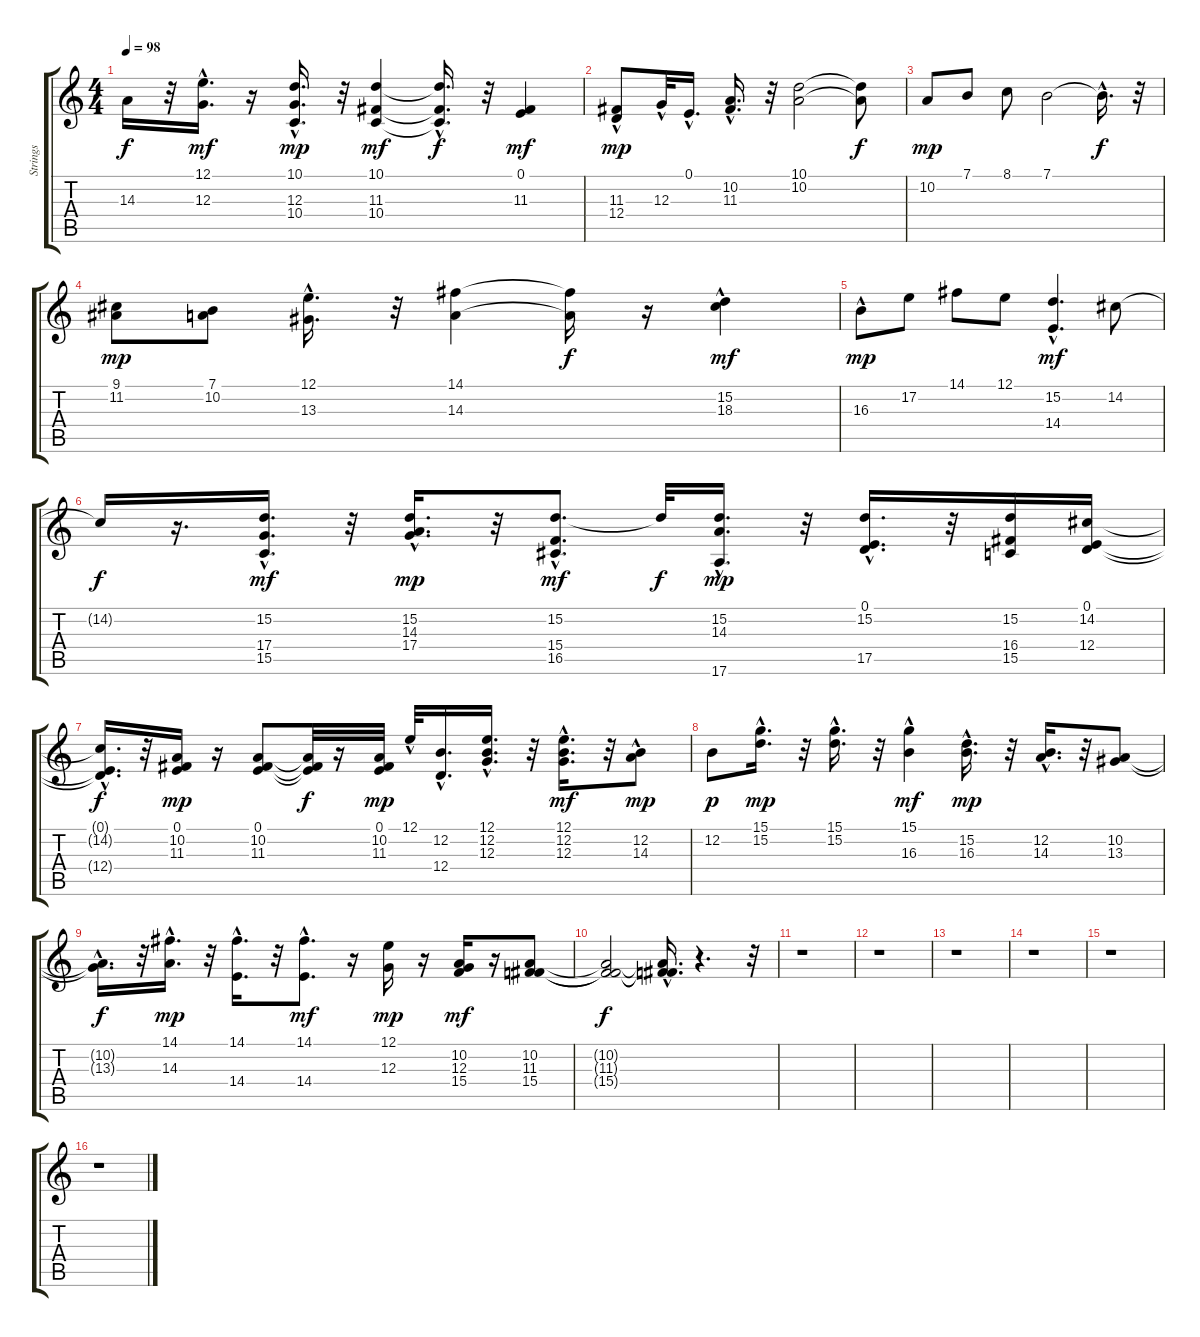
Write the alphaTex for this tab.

\track ("Strings" "Strings") {instrument stringensemble1}
\staff {score tabs}
\tuning (E4 B3 G3 D3 A2 E2) {hide}
\ts (4 4)
\tempo 98
\clef g2
\ks c
14.3{t}.16{dy f} r.32 (12.1 12.3{hac}).16{d dy mf} r.16 (10.1{hac} 12.3{hac} 10.4).16{d dy mp} r.32 (10.1 11.3 10.4).4{dy mf} (10.1{t} 11.3{hac t} 10.4{hac t}).16{d dy f} r.32 (0.1 11.3).4{dy mf} |
(11.3 12.4{hac}).8{dy mp} 12.3{hac}.32 0.1{hac}.16{d} (10.2{hac} 11.3).16{d} r.32 (10.1 10.2).2 (10.1{t} 10.2{t}).8{dy f} |
10.2.8{dy mp} 7.1.8 8.1.8 7.1.2 7.1{hac t}.16{d dy f} r.32 |
(9.1 11.2).8{dy mp} (7.1 10.2).8 (12.1{hac} 13.3{hac}).16{d} r.32 (14.1 14.3).4 (14.1{t} 14.3{t}).16{dy f} r.16 (15.2{hac} 18.3).4{dy mf} |
16.3{hac}.8{dy mp} 17.2.8 14.1.8 12.1.8 (15.2{hac} 14.4).4{d dy mf} 14.2.8 |
14.2{t}.16{dy f} r.16{d} (15.2{hac} 17.4{hac} 15.5{hac}).16{d dy mf} r.32 (15.2{hac} 14.3{hac} 17.4).16{d dy mp} r.32 (15.2{hac} 15.4{hac} 16.5{hac}).8{d dy mf} 15.2{t}.32{dy f} (15.2{hac} 14.3{hac} 17.6).16{d dy mp} r.32 (0.1 15.2{hac} 17.5).16{d} r.32 (15.2 16.4 15.5).16 (0.1 14.2 12.4).16 |
(0.1{hac t} 14.2{hac t} 12.4{hac t}).16{d dy f} r.32 (0.1 10.2 11.3).16{dy mp} r.16 (0.1 10.2 11.3).8 (0.1{t} 10.2{t} 11.3{t}).32{dy f} r.16 (0.1 10.2 11.3).32{dy mp} 12.1{hac}.32 (12.2{hac} 12.4{hac}).16{d} (12.1{hac} 12.2{hac} 12.3).16{d} r.32 (12.1{hac} 12.2{hac} 12.3{hac}).16{d dy mf} r.32 (12.2{hac} 14.3{hac}).8{dy mp} |
12.2.8{dy p} (15.1{hac} 15.2{hac}).16{d dy mp} r.32 (15.1{hac} 15.2{hac}).16{d} r.32 (15.1 16.3{hac}).4{dy mf} (15.2{hac} 16.3{hac}).16{d dy mp} r.32 (12.2{hac} 14.3{hac}).16{d} r.32 (10.2 13.3).8 |
(10.2{t} 13.3{hac t}).16{d dy f} r.32 (14.1{hac} 14.3{hac}).16{d dy mp} r.32 (14.1{hac} 14.4).16{d} r.32 (14.1{hac} 14.4).8{d dy mf} r.16 (12.1 12.3).16{dy mp} r.16 (10.2 12.3 15.4).16{dy mf} r.16 (10.2 11.3 15.4).8 |
(10.2{t} 11.3{t} 15.4{t}).2{dy f} (10.2{hac t} 11.3{hac t} 15.4{hac t}).16{d} r.4{d} r.32 |
r.1 |
r.1 |
r.1 |
r.1 |
r.1 |
r.1
